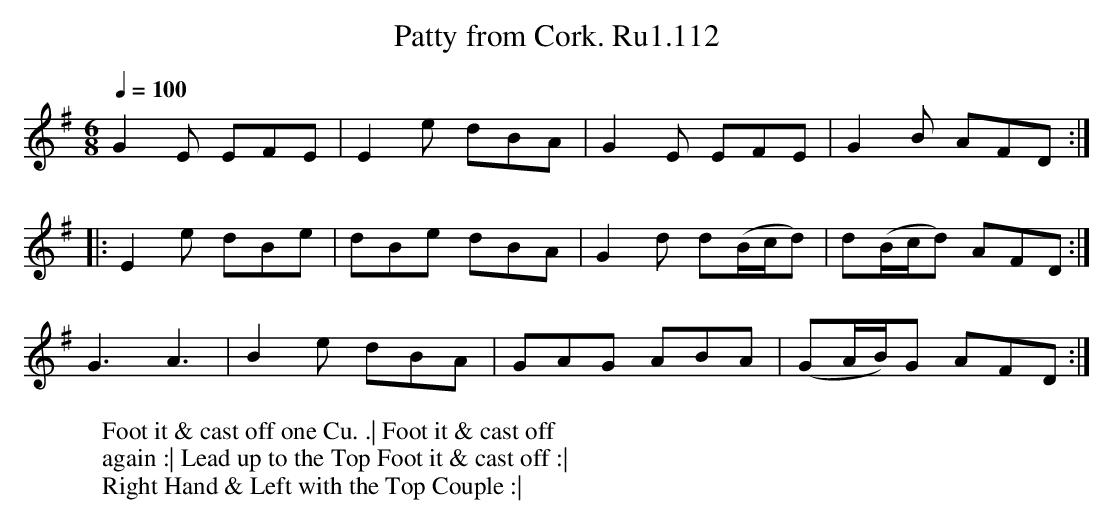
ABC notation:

X:1
T:Patty from Cork. Ru1.112
M:6/8
L:1/8
Q:1/4=100
K:G
G2E EFE|E2e dBA|G2E EFE|G2B AFD:|
|:E2e dBe|dBe dBA|G2d d(B/c/d)|d(B/c/d) AFD:|
G3A3|B2e dBA|GAG ABA|(GA/B/)G AFD:|
W:Foot it & cast off one Cu. .| Foot it & cast off
W:again :| Lead up to the Top Foot it & cast off :|
W:Right Hand & Left with the Top Couple :|
